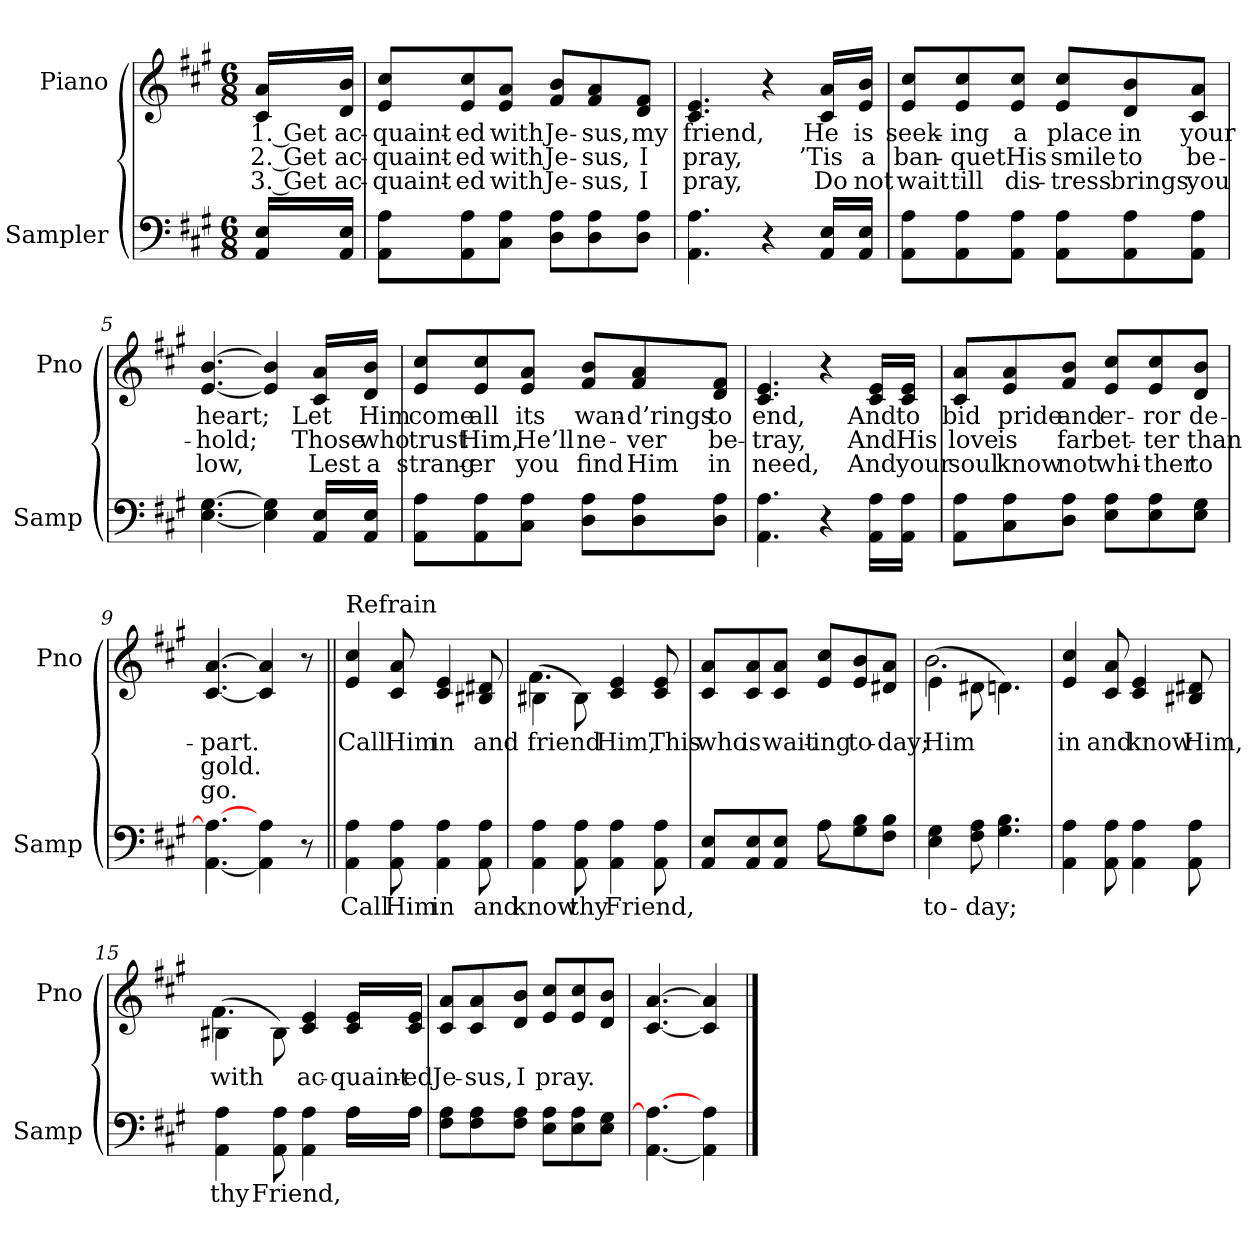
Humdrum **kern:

**kern	**text	**kern	**text	**text	**text
*part2	*part2	*part1	*part1	*part1	*part1
*staff2	*staff2	*staff1	*staff1	*staff1	*staff1
*I"Sampler	*	*I"Piano	*	*	*
*I'Samp	*	*I'Pno	*	*	*
*clefF4	*	*clefG2	*	*	*
*k[f#c#g#]	*	*k[f#c#g#]	*	*	*
*A:	*	*A:	*	*	*
*M6/8	*	*M6/8	*	*	*
=1	=1	=1	=1	=1	=1
16AA/ 16E/LL	.	16c#/ 16a/LL	1. Get	2. Get	3. Get
16AA/ 16E/JJ	.	16d/ 16b/JJ	ac-	ac-	ac-
=2	=2	=2	=2	=2	=2
8AA\ 8A\L	.	8e/ 8cc#/L	-quaint-	-quaint-	-quaint-
8AA\ 8A\	.	8e/ 8cc#/	-ed	-ed	-ed
8C#\ 8A\J	.	8e/ 8a/J	with	with	with
8D\ 8A\L	.	8f#/ 8b/L	Je-	Je-	Je-
8D\ 8A\	.	8f#/ 8a/	-sus,	-sus,	-sus,
8D\ 8A\J	.	8d/ 8f#/J	my	I	I
=3	=3	=3	=3	=3	=3
4.AA 4.A	.	4.c# 4.e	friend,	pray,	pray,
4r	.	4r	.	.	.
16AA/ 16E/LL	.	16c#/ 16a/LL	He	’Tis	Do
16AA/ 16E/JJ	.	16e/ 16b/JJ	is	a	not
=4	=4	=4	=4	=4	=4
8AA\ 8A\L	.	8e/ 8cc#/L	seek-	ban-	wait
8AA\ 8A\	.	8e/ 8cc#/	-ing	-quet	till
8AA\ 8A\J	.	8e/ 8cc#/J	a	His	dis-
8AA\ 8A\L	.	8e/ 8cc#/L	place	smile	-tress
8AA\ 8A\	.	8d/ 8b/	in	to	brings
8AA\ 8A\J	.	8c#/ 8a/J	your	be-	you
=5	=5	=5	=5	=5	=5
[4.E [4.G#	.	[4.e [4.b	heart;	-hold;	low,
4E] 4G#]	.	4e] 4b]	.	.	.
16AA/ 16E/LL	.	16c#/ 16a/LL	Let	Those	Lest
16AA/ 16E/JJ	.	16d/ 16b/JJ	Him	who	a
=6	=6	=6	=6	=6	=6
8AA\ 8A\L	.	8e/ 8cc#/L	come	trust	strang-
8AA\ 8A\	.	8e/ 8cc#/	all	Him,	-er
8C#\ 8A\J	.	8e/ 8a/J	its	He’ll	you
8D\ 8A\L	.	8f#/ 8b/L	wan-	ne-	find
8D\ 8A\	.	8f#/ 8a/	-d’rings	-ver	Him
8D\ 8A\J	.	8d/ 8f#/J	to	be-	in
=7	=7	=7	=7	=7	=7
4.AA 4.A	.	4.c# 4.e	end,	-tray,	need,
4r	.	4r	.	.	.
16AA\ 16A\LL	.	16c#/ 16e/LL	And	And	And
16AA\ 16A\JJ	.	16c#/ 16e/JJ	to	His	your
=8	=8	=8	=8	=8	=8
8AA\ 8A\L	.	8c#/ 8a/L	bid	love	soul
8C#\ 8A\	.	8e/ 8a/	pride	is	know
8D\ 8A\J	.	8f#/ 8b/J	and	far	not
8E\ 8A\L	.	8e/ 8cc#/L	er-	bet-	whi-
8E\ 8A\	.	8e/ 8cc#/	-ror	-ter	-ther
8E\ 8G#\J	.	8d/ 8b/J	de-	than	to
=9	=9	=9	=9	=9	=9
[4.AA 4.A_	.	[4.c# [4.a	-part.	gold.	go.
4AA] 4A	.	4c#] 4a]	.	.	.
8r	.	8r	.	.	.
=10||	=10||	=10||	=10||	=10||	=10||
!	!	!LO:TX:t=Refrain	!	!	!
4AA 4A	Call	4e 4cc#	Call	.	.
8AA 8A	Him	8c# 8a	Him	.	.
4AA 4A	in	4c# 4e	in	.	.
8AA 8A	and	8B#X 8d#X	and	.	.
=11	=11	=11	=11	=11	=11
*	*	*^	*	*	*
4AA 4A	know	(4B#X\	4.f#	friend	.	.
8AA 8A	thy	8B#\)	.	.	.	.
4AA 4A	Friend,	4c# 4e	4.ryy	Him,	.	.
8AA 8A	.	8c# 8e	.	This	.	.
*	*	*v	*v	*	*	*
=12	=12	=12	=12	=12	=12
*^	*	*	*	*	*
8AA/ 8E/L	4.ryy	.	8c#/ 8a/L	who	.	.
8AA/ 8E/	.	.	8c#/ 8a/	is	.	.
8AA/ 8E/J	.	.	8c#/ 8a/J	wait-	.	.
8A\L	8A	.	8e/ 8cc#/L	-ing	.	.
8G#\ 8B\	4ryy	.	8e/ 8b/	to-	.	.
8F#\ 8B\J	.	.	8d#X/ 8a/J	-day;	.	.
*v	*v	*	*	*	*	*
=13	=13	=13	=13	=13	=13
*	*	*^	*	*	*
4E 4G#	to-	(4e\	2.b	Him	.	.
8F# 8A	-day;	8d#X\	.	.	.	.
4.G# 4.B	.	4.dn\)	.	.	.	.
*	*	*v	*v	*	*	*
=14	=14	=14	=14	=14	=14
4AA 4A	.	4e 4cc#	in	.	.
8AA 8A	.	8c# 8a	and	.	.
4AA 4A	.	4c# 4e	know	.	.
8AA 8A	.	8B#X 8d#X	Him,	.	.
=15	=15	=15	=15	=15	=15
*^	*	*^	*	*	*
4AA 4A	8ryy	thy	(4B#X\	4.f#	with	.	.
*v	*v	*	*	*	*	*	*
8AA 8A	Friend,	8B#\)	.	.	.	.
4AA 4A	.	4c# 4e	4.ryy	ac-	.	.
*^	*	*	*	*	*	*
16A\LL	16A\LL	.	16c#/ 16e/LL	.	-quaint-	.	.
16A\JJ	16A\JJ	.	16c#/ 16e/JJ	.	-ed	.	.
*v	*v	*	*	*	*	*	*
*	*	*v	*v	*	*	*
=16	=16	=16	=16	=16	=16
8F#\ 8A\L	.	8c#/ 8a/L	Je-	.	.
8F#\ 8A\	.	8c#/ 8a/	-sus,	.	.
8F#\ 8A\J	.	8d/ 8b/J	I	.	.
8E\ 8A\L	.	8e/ 8cc#/L	pray.	.	.
8E\ 8A\	.	8e/ 8cc#/	.	.	.
8E\ 8G#\J	.	8d/ 8b/J	.	.	.
=17	=17	=17	=17	=17	=17
[4.AA 4.A_	.	[4.c# [4.a	.	.	.
4AA] 4A	.	4c#] 4a]	.	.	.
==	==	==	==	==	==
*-	*-	*-	*-	*-	*-
